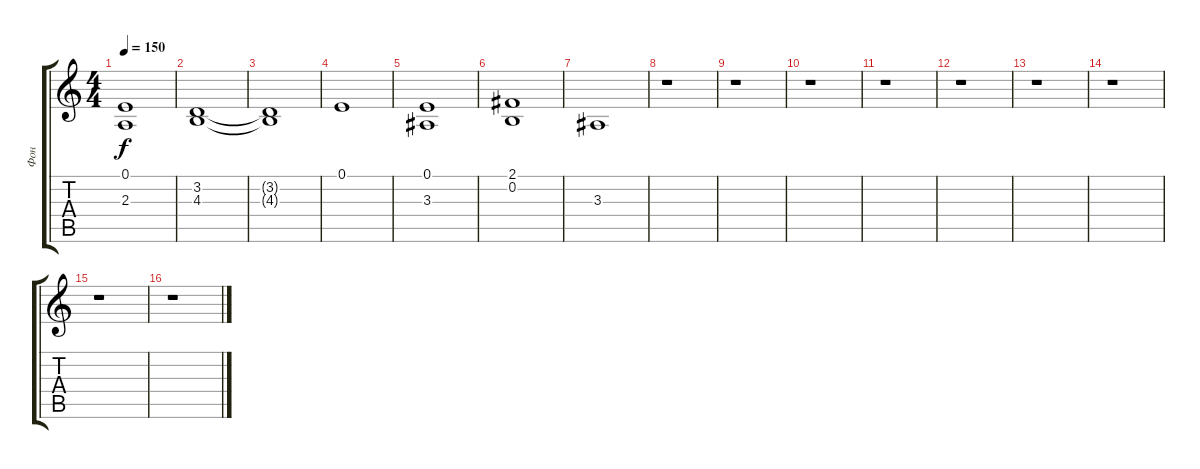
\track ("Фон" "Фон") {instrument pad2warm}
\staff {score tabs}
\tuning (E4 B3 G3 D3 A2 E2) {hide}
\ts (4 4)
\tempo 150
\clef g2
\ks c
(0.1 2.3).1{dy f} |
(3.2 4.3).1 |
(3.2{t} 4.3{t}).1 |
0.1.1 |
(0.1 3.3).1 |
(2.1 0.2).1 |
3.3.1 |
r.1 |
r.1 |
r.1 |
r.1 |
r.1 |
r.1 |
r.1 |
r.1 |
r.1
